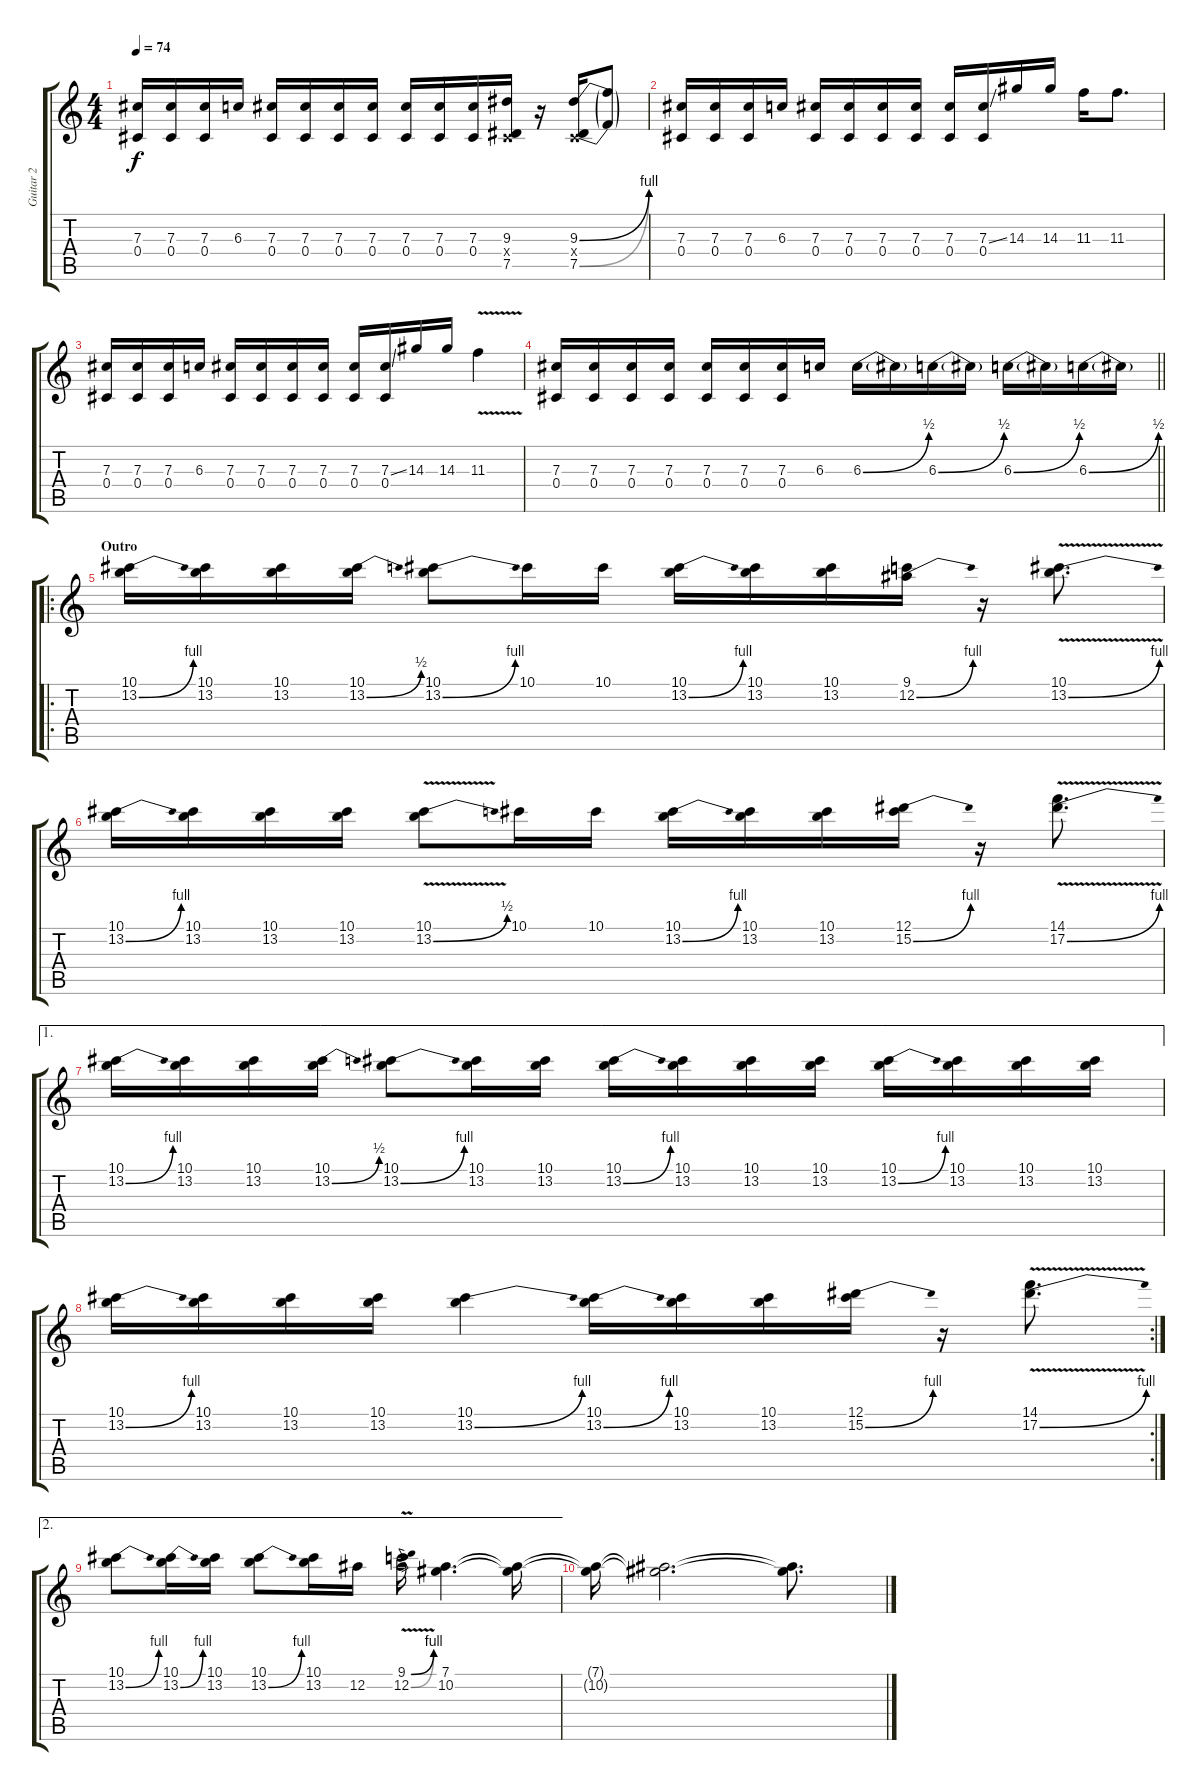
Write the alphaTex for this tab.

\track ("Guitar 2" "Guitar 2") {instrument electricguitarclean}
\staff {score tabs}
\tuning (Eb4 Bb3 Gb3 Db3 Ab2 Db2) {hide}
\ts (4 4)
\tempo 74
\clef g2
\ks c
(7.3 0.4).16{dy f} (7.3 0.4).16 (7.3 0.4).16 6.3.16 (7.3 0.4).16 (7.3 0.4).16 (7.3 0.4).16 (7.3 0.4).16 (7.3 0.4).16 (7.3 0.4).16 (7.3 0.4).16 (9.3 0.4{x} 7.5).16 r.16 (9.3{be (bend 0 0 60 4)} 0.4{x} 7.5{be (bend 0 0 60 4)}).16 (9.3{t} 7.5{t}).8 |
(7.3 0.4).16 (7.3 0.4).16 (7.3 0.4).16 6.3.16 (7.3 0.4).16 (7.3 0.4).16 (7.3 0.4).16 (7.3 0.4).16 (7.3 0.4).16 (7.3{ss} 0.4).16 14.3.16 14.3.16 11.3.16 11.3.8{d} |
(7.3 0.4).16 (7.3 0.4).16 (7.3 0.4).16 6.3.16 (7.3 0.4).16 (7.3 0.4).16 (7.3 0.4).16 (7.3 0.4).16 (7.3 0.4).16 (7.3{ss} 0.4).16 14.3.16 14.3.16 11.3{v}.4 |
\barLineRight lightlight
(7.3 0.4).16 (7.3 0.4).16 (7.3 0.4).16 (7.3 0.4).16 (7.3 0.4).16 (7.3 0.4).16 (7.3 0.4).16 6.3.16 6.3{be (bend 0 0 60 2)}.16 6.3{t}.16 6.3{be (bend 0 0 60 2)}.16 6.3{t}.16 6.3{be (bend 0 0 60 2)}.16 6.3{t}.16 6.3{be (bend 0 0 60 2)}.16 6.3{t}.16 |
\ro
\section ("" "Outro")
(10.1 13.2{be (bend 0 0 60 4)}).16 (10.1 13.2).16 (10.1 13.2).16 (10.1 13.2{be (bend 0 0 60 2)}).16 (10.1 13.2{be (bend 0 0 60 4)}).8 10.1.16 10.1.16 (10.1 13.2{be (bend 0 0 60 4)}).16 (10.1 13.2).16 (10.1 13.2).16 (9.1 12.2{be (bend 0 0 60 4)}).16 r.16 (10.1 13.2{be (bend 0 0 60 4) v}).8{d} |
(10.1 13.2{be (bend 0 0 60 4)}).16 (10.1 13.2).16 (10.1 13.2).16 (10.1 13.2).16 (10.1{v} 13.2{be (bend 0 0 60 2)}).8 10.1.16 10.1.16 (10.1 13.2{be (bend 0 0 60 4)}).16 (10.1 13.2).16 (10.1 13.2).16 (12.1 15.2{be (bend 0 0 60 4)}).16 r.16 (14.1 17.2{be (bend 0 0 60 4) v}).8{d} |
\ae 1
(10.1 13.2{be (bend 0 0 60 4)}).16 (10.1 13.2).16 (10.1 13.2).16 (10.1 13.2{be (bend 0 0 60 2)}).16 (10.1 13.2{be (bend 0 0 60 4)}).8 (10.1 13.2).16 (10.1 13.2).16 (10.1 13.2{be (bend 0 0 60 4)}).16 (10.1 13.2).16 (10.1 13.2).16 (10.1 13.2).16 (10.1 13.2{be (bend 0 0 60 4)}).16 (10.1 13.2).16 (10.1 13.2).16 (10.1 13.2).16 |
\rc 2
(10.1 13.2{be (bend 0 0 60 4)}).16 (10.1 13.2).16 (10.1 13.2).16 (10.1 13.2).16 (10.1 13.2{be (bend 0 0 60 4)}).4 (10.1 13.2{be (bend 0 0 60 4)}).16 (10.1 13.2).16 (10.1 13.2).16 (12.1 15.2{be (bend 0 0 60 4)}).16 r.16 (14.1 17.2{be (bend 0 0 60 4) v}).8{d} |
\ae 2
(10.1 13.2{be (bend 0 0 60 4)}).8 (10.1 13.2{be (bend 0 0 60 4)}).16 (10.1 13.2).16 (10.1 13.2{be (bend 0 0 60 4)}).8 (10.1 13.2).16 12.2.16 (9.1{be (bend 0 0 60 4) v} 12.2{be (bend 0 0 60 4) v}).16 (7.1 10.2).4{d} (7.1{t} 10.2{t}).16 |
(7.1{t} 10.2{t}).16 (7.1{t} 10.2{t}).2{d} (7.1{t} 10.2{t}).8{d}
